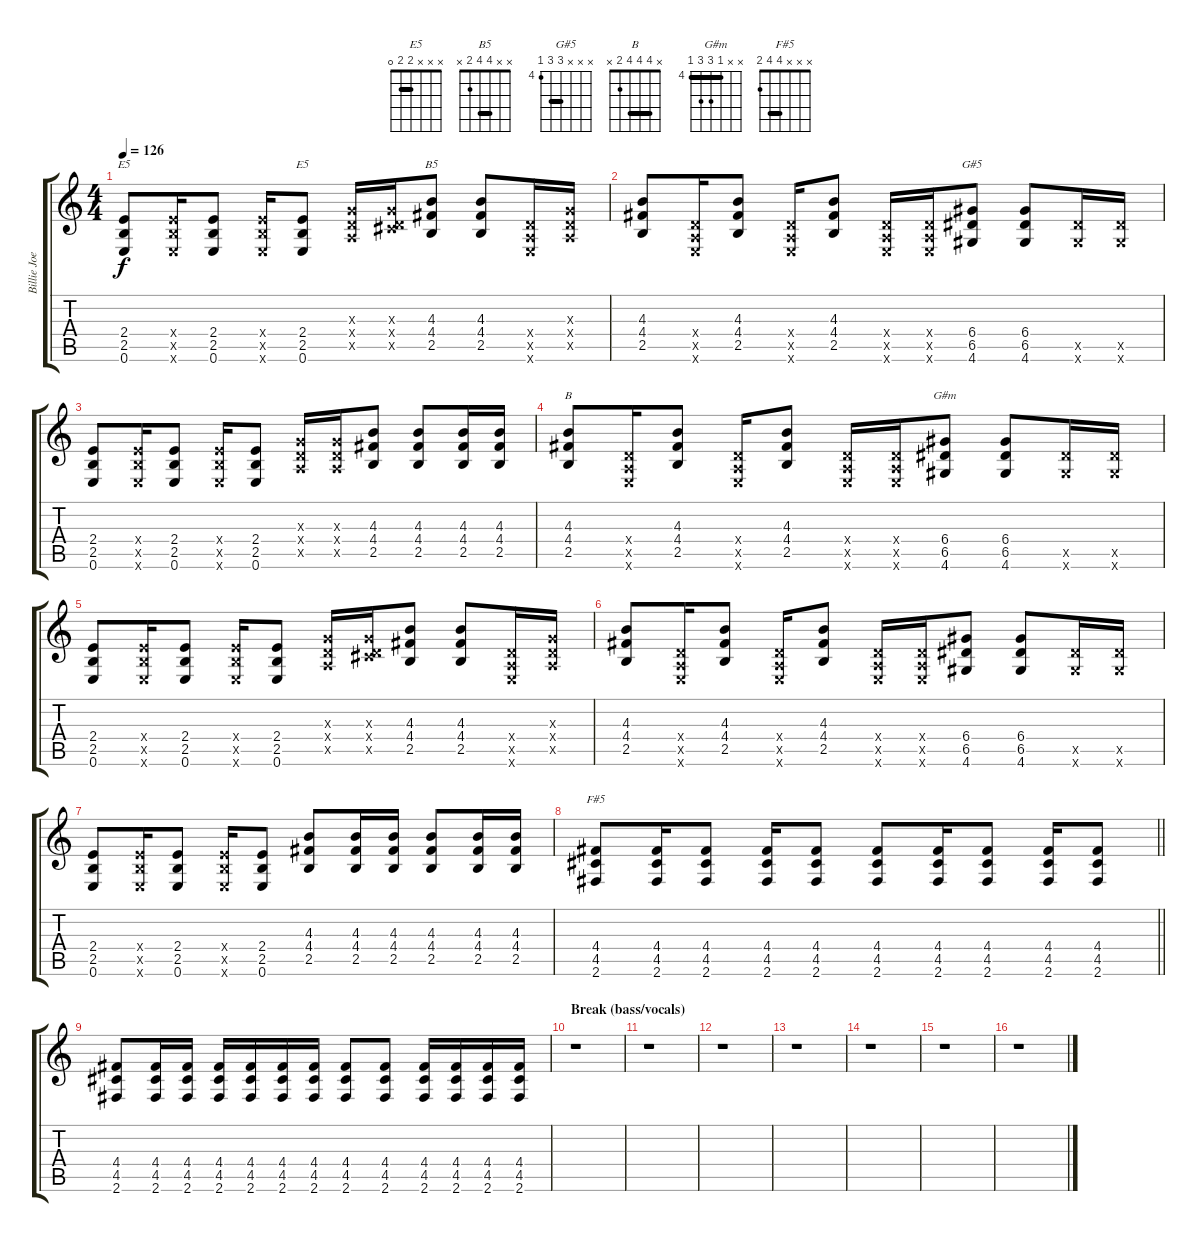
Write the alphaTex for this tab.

\track ("Billie Joe" "Billie Joe") {instrument distortionguitar}
\staff {score tabs}
\tuning (E4 B3 G3 D3 A2 E2) {hide}
\chord ("E5" x x 4 2 2 0) {barre 2}
\chord ("E5" x x x 2 2 0) {barre 2}
\chord ("B5" x x 4 4 2 x) {barre 4}
\chord ("G#5" x x x 6 6 4) {firstfret 4 barre 6}
\chord ("B" x 4 4 4 2 x) {barre 4}
\chord ("G#m" x x 4 6 6 4) {firstfret 4 barre 4}
\chord ("F#5" x x x 4 4 2) {barre 4}
\ts (4 4)
\tempo 126
\clef g2
\ks c
(2.4 2.5 0.6).8{ch "E5" dy f} (2.4{x} 2.5{x} 0.6{x}).16 (2.4 2.5 0.6).8 (2.4{x} 2.5{x} 0.6{x}).16 (2.4 2.5 0.6).8{ch "E5"} (0.3{x} 0.4{x} 0.5{x}).16 (0.3{x} 0.4{x} 4.5{x}).16 (4.3 4.4 2.5).8{ch "B5"} (4.3 4.4 2.5).8 (0.4{x} 0.5{x} 0.6{x}).16 (0.3{x} 0.4{x} 0.5{x}).16 |
(4.3 4.4 2.5).8 (0.4{x} 0.5{x} 0.6{x}).16 (4.3 4.4 2.5).8 (0.4{x} 0.5{x} 0.6{x}).16 (4.3 4.4 2.5).8 (0.4{x} 0.5{x} 0.6{x}).16 (0.4{x} 0.5{x} 0.6{x}).16 (6.4 6.5 4.6).8{ch "G#5"} (6.4 6.5 4.6).8 (6.5{x} 4.6{x}).16 (6.5{x} 4.6{x}).16 |
(2.4 2.5 0.6).8 (2.4{x} 2.5{x} 0.6{x}).16 (2.4 2.5 0.6).8 (2.4{x} 2.5{x} 0.6{x}).16 (2.4 2.5 0.6).8 (0.3{x} 0.4{x} 0.5{x}).16 (0.3{x} 0.4{x} 0.5{x}).16 (4.3 4.4 2.5).8 (4.3 4.4 2.5).8 (4.3 4.4 2.5).16 (4.3 4.4 2.5).16 |
(4.3 4.4 2.5).8{ch "B"} (0.4{x} 0.5{x} 0.6{x}).16 (4.3 4.4 2.5).8 (0.4{x} 0.5{x} 0.6{x}).16 (4.3 4.4 2.5).8 (0.4{x} 0.5{x} 0.6{x}).16 (0.4{x} 0.5{x} 0.6{x}).16 (6.4 6.5 4.6).8{ch "G#m"} (6.4 6.5 4.6).8 (6.5{x} 4.6{x}).16 (6.5{x} 4.6{x}).16 |
(2.4 2.5 0.6).8 (2.4{x} 2.5{x} 0.6{x}).16 (2.4 2.5 0.6).8 (2.4{x} 2.5{x} 0.6{x}).16 (2.4 2.5 0.6).8 (0.3{x} 0.4{x} 0.5{x}).16 (0.3{x} 0.4{x} 4.5{x}).16 (4.3 4.4 2.5).8 (4.3 4.4 2.5).8 (0.4{x} 0.5{x} 0.6{x}).16 (0.3{x} 0.4{x} 0.5{x}).16 |
(4.3 4.4 2.5).8 (0.4{x} 0.5{x} 0.6{x}).16 (4.3 4.4 2.5).8 (0.4{x} 0.5{x} 0.6{x}).16 (4.3 4.4 2.5).8 (0.4{x} 0.5{x} 0.6{x}).16 (0.4{x} 0.5{x} 0.6{x}).16 (6.4 6.5 4.6).8 (6.4 6.5 4.6).8 (6.5{x} 4.6{x}).16 (6.5{x} 4.6{x}).16 |
(2.4 2.5 0.6).8 (2.4{x} 2.5{x} 0.6{x}).16 (2.4 2.5 0.6).8 (2.4{x} 2.5{x} 0.6{x}).16 (2.4 2.5 0.6).8 (4.3 4.4 2.5).8 (4.3 4.4 2.5).16 (4.3 4.4 2.5).16 (4.3 4.4 2.5).8 (4.3 4.4 2.5).16 (4.3 4.4 2.5).16 |
\barLineRight lightlight
(4.4 4.5 2.6).8{ch "F#5"} (4.4 4.5 2.6).16 (4.4 4.5 2.6).8 (4.4 4.5 2.6).16 (4.4 4.5 2.6).8 (4.4 4.5 2.6).8 (4.4 4.5 2.6).16 (4.4 4.5 2.6).8 (4.4 4.5 2.6).16 (4.4 4.5 2.6).8 |
(4.4 4.5 2.6).8 (4.4 4.5 2.6).16 (4.4 4.5 2.6).16 (4.4 4.5 2.6).16 (4.4 4.5 2.6).16 (4.4 4.5 2.6).16 (4.4 4.5 2.6).16 (4.4 4.5 2.6).8 (4.4 4.5 2.6).8 (4.4 4.5 2.6).16 (4.4 4.5 2.6).16 (4.4 4.5 2.6).16 (4.4 4.5 2.6).16 |
\section ("" "Break (bass/vocals)")
r.1 |
r.1 |
r.1 |
r.1 |
r.1 |
r.1 |
r.1
